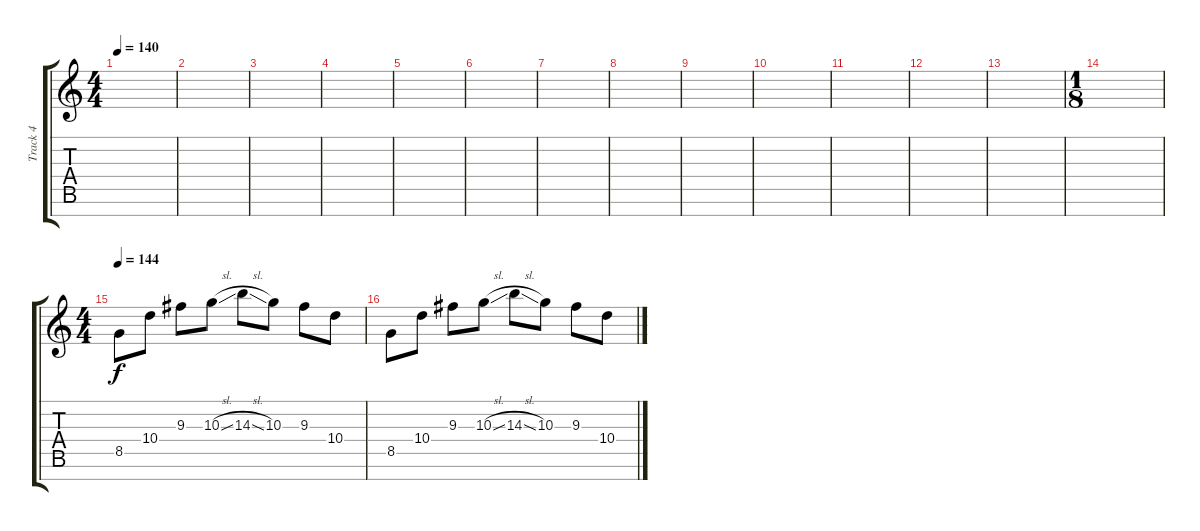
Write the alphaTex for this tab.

\track ("Track 4" "Track 4") {instrument distortionguitar}
\staff {score tabs}
\tuning (Gb4 Db4 A3 E3 B2 Gb2 B1) {hide}
\ts (4 4)
\tempo 140
\clef g2
\ks c
|
|
|
|
|
|
|
|
|
|
|
|
|
\ts (1 8)
|
\ts (4 4)
\tempo 140
\tempo 144
8.5.8 10.4.8 9.3.8 10.3{sl}.8 14.3{sl}.8 10.3.8 9.3.8 10.4.8 |
8.5.8 10.4.8 9.3.8 10.3{sl}.8 14.3{sl}.8 10.3.8 9.3.8 10.4.8
